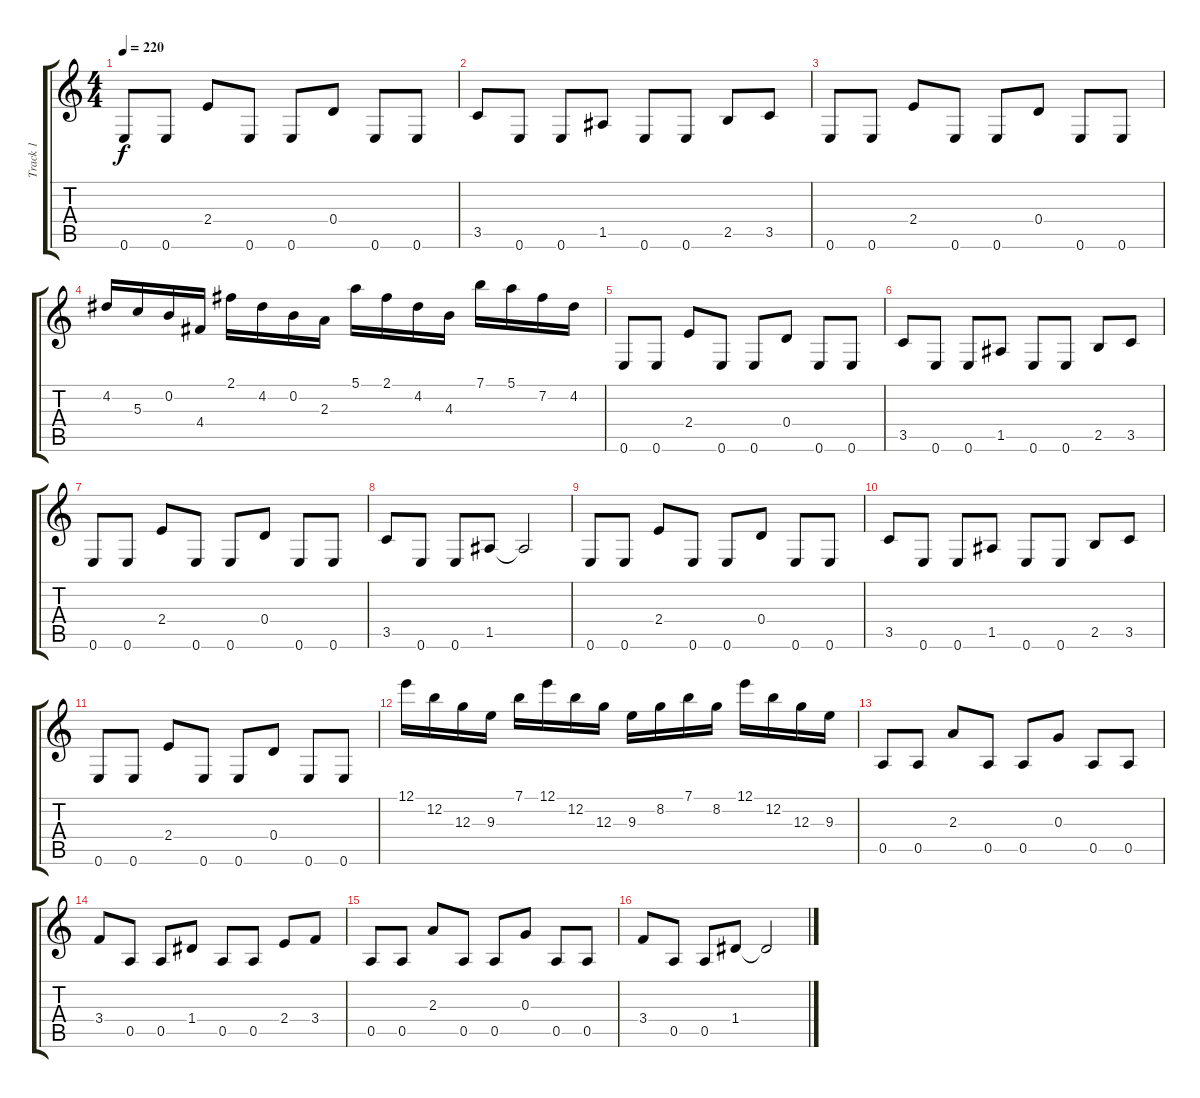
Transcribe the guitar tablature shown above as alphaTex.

\track ("Track 1" "Track 1") {instrument overdrivenguitar}
\staff {score tabs}
\tuning (E4 B3 G3 D3 A2 E2) {hide}
\ts (4 4)
\tempo 220
\clef g2
\ks c
0.6.8{dy f} 0.6.8 2.4.8 0.6.8 0.6.8 0.4.8 0.6.8 0.6.8 |
3.5.8 0.6.8 0.6.8 1.5.8 0.6.8 0.6.8 2.5.8 3.5.8 |
0.6.8 0.6.8 2.4.8 0.6.8 0.6.8 0.4.8 0.6.8 0.6.8 |
4.2.16 5.3.16 0.2.16 4.4.16 2.1.16 4.2.16 0.2.16 2.3.16 5.1.16 2.1.16 4.2.16 4.3.16 7.1.16 5.1.16 7.2.16 4.2.16 |
0.6.8 0.6.8 2.4.8 0.6.8 0.6.8 0.4.8 0.6.8 0.6.8 |
3.5.8 0.6.8 0.6.8 1.5.8 0.6.8 0.6.8 2.5.8 3.5.8 |
0.6.8 0.6.8 2.4.8 0.6.8 0.6.8 0.4.8 0.6.8 0.6.8 |
3.5.8 0.6.8 0.6.8 1.5.8 1.5{t}.2 |
0.6.8 0.6.8 2.4.8 0.6.8 0.6.8 0.4.8 0.6.8 0.6.8 |
3.5.8 0.6.8 0.6.8 1.5.8 0.6.8 0.6.8 2.5.8 3.5.8 |
0.6.8 0.6.8 2.4.8 0.6.8 0.6.8 0.4.8 0.6.8 0.6.8 |
12.1.16 12.2.16 12.3.16 9.3.16 7.1.16 12.1.16 12.2.16 12.3.16 9.3.16 8.2.16 7.1.16 8.2.16 12.1.16 12.2.16 12.3.16 9.3.16 |
0.5.8 0.5.8 2.3.8 0.5.8 0.5.8 0.3.8 0.5.8 0.5.8 |
3.4.8 0.5.8 0.5.8 1.4.8 0.5.8 0.5.8 2.4.8 3.4.8 |
0.5.8 0.5.8 2.3.8 0.5.8 0.5.8 0.3.8 0.5.8 0.5.8 |
3.4.8 0.5.8 0.5.8 1.4.8 1.4{t}.2
